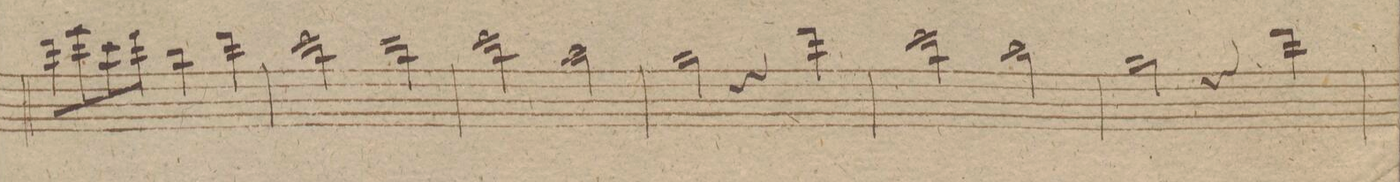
**kern	**dynam
*I"Fagotto 1mo	*
*clefF4	*
*k[f#c#g#d#]	*
*met(c)	*
*M4/4	*
8f#\L	.
8g#\	.
8e\	.
8f#\J	.
4d#\	.
4f#\	.
=222	=222
2e\	.
2d#\	.
=223	=223
2e\	.
2c#\	.
=224	=224
2B\	.
4r	.
4f#\	.
=225	=225
2e\	.
2c#\	.
=226	=226
2B\	.
4r	.
4f#\	.
=227	=227
*-	*-
